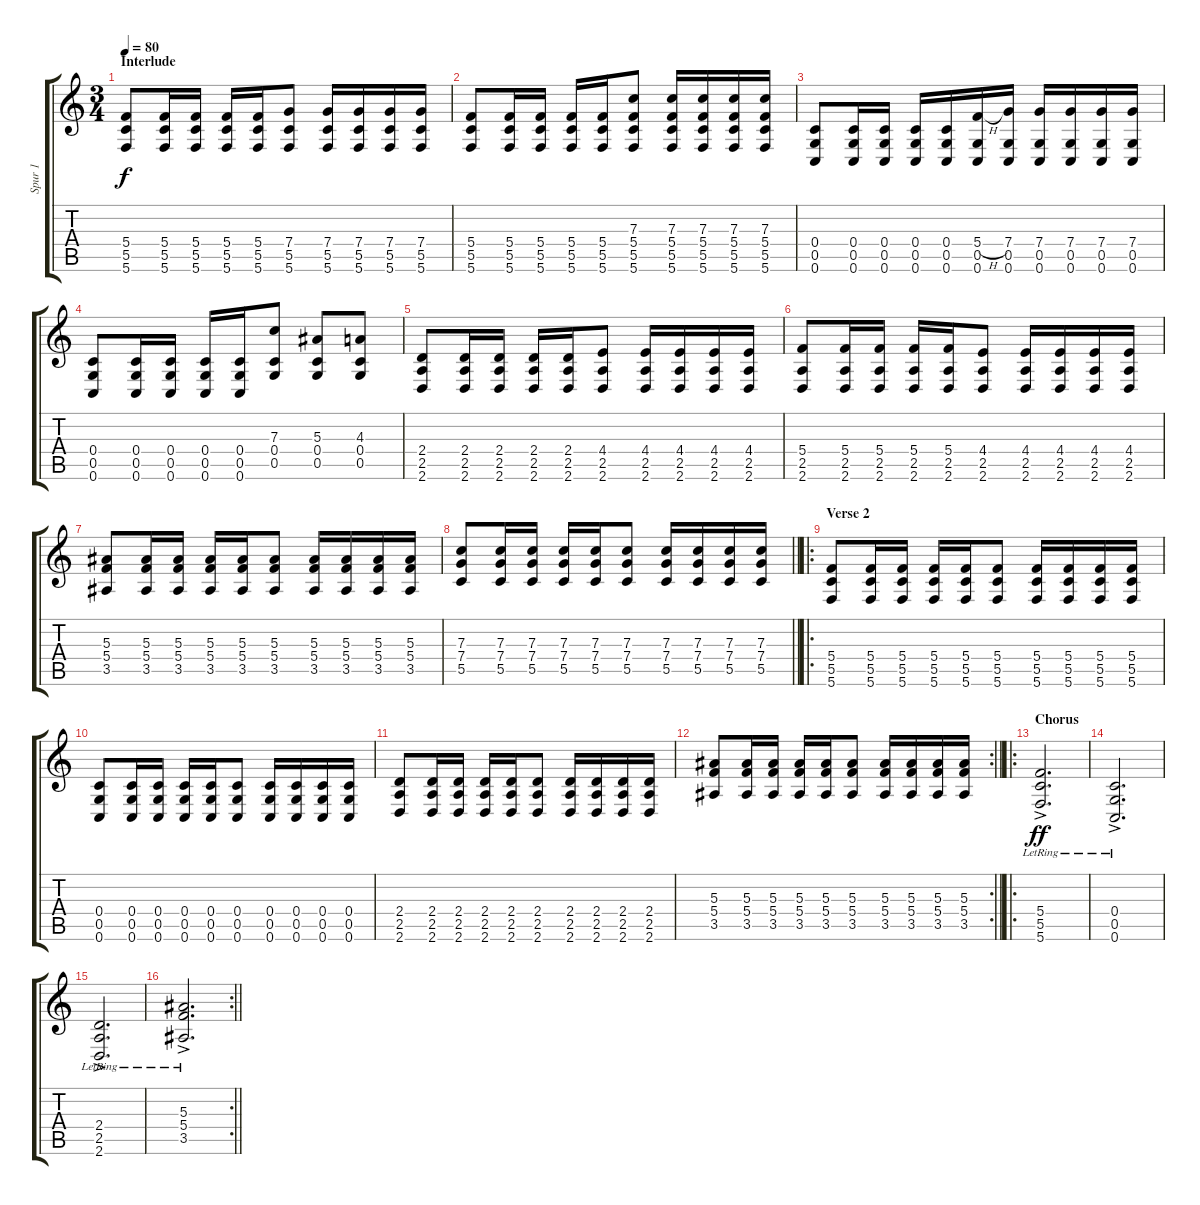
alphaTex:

\track ("Spur 1" "Spur 1") {instrument acousticguitarsteel}
\staff {score tabs}
\tuning (D4 A3 F3 C3 G2 C2) {hide}
\ts (3 4)
\section ("" "Interlude")
\tempo 80
\clef g2
\ks c
(5.4 5.5 5.6).8{dy f} (5.4 5.5 5.6).16 (5.4 5.5 5.6).16 (5.4 5.5 5.6).16 (5.4 5.5 5.6).16 (7.4 5.5 5.6).8 (7.4 5.5 5.6).16 (7.4 5.5 5.6).16 (7.4 5.5 5.6).16 (7.4 5.5 5.6).16 |
(5.4 5.5 5.6).8 (5.4 5.5 5.6).16 (5.4 5.5 5.6).16 (5.4 5.5 5.6).16 (5.4 5.5 5.6).16 (7.3 5.4 5.5 5.6).8 (7.3 5.4 5.5 5.6).16 (7.3 5.4 5.5 5.6).16 (7.3 5.4 5.5 5.6).16 (7.3 5.4 5.5 5.6).16 |
(0.4 0.5 0.6).8 (0.4 0.5 0.6).16 (0.4 0.5 0.6).16 (0.4 0.5 0.6).16 (0.4 0.5 0.6).16 (5.4{h} 0.5 0.6).16 (7.4 0.5 0.6).16 (7.4 0.5 0.6).16 (7.4 0.5 0.6).16 (7.4 0.5 0.6).16 (7.4 0.5 0.6).16 |
(0.4 0.5 0.6).8 (0.4 0.5 0.6).16 (0.4 0.5 0.6).16 (0.4 0.5 0.6).16 (0.4 0.5 0.6).16 (7.3 0.4 0.5).8 (5.3 0.4 0.5).8 (4.3 0.4 0.5).8 |
(2.4 2.5 2.6).8 (2.4 2.5 2.6).16 (2.4 2.5 2.6).16 (2.4 2.5 2.6).16 (2.4 2.5 2.6).16 (4.4 2.5 2.6).8 (4.4 2.5 2.6).16 (4.4 2.5 2.6).16 (4.4 2.5 2.6).16 (4.4 2.5 2.6).16 |
(5.4 2.5 2.6).8 (5.4 2.5 2.6).16 (5.4 2.5 2.6).16 (5.4 2.5 2.6).16 (5.4 2.5 2.6).16 (4.4 2.5 2.6).8 (4.4 2.5 2.6).16 (4.4 2.5 2.6).16 (4.4 2.5 2.6).16 (4.4 2.5 2.6).16 |
(5.3 5.4 3.5).8 (5.3 5.4 3.5).16 (5.3 5.4 3.5).16 (5.3 5.4 3.5).16 (5.3 5.4 3.5).16 (5.3 5.4 3.5).8 (5.3 5.4 3.5).16 (5.3 5.4 3.5).16 (5.3 5.4 3.5).16 (5.3 5.4 3.5).16 |
\barLineRight lightlight
(7.3 7.4 5.5).8 (7.3 7.4 5.5).16 (7.3 7.4 5.5).16 (7.3 7.4 5.5).16 (7.3 7.4 5.5).16 (7.3 7.4 5.5).8 (7.3 7.4 5.5).16 (7.3 7.4 5.5).16 (7.3 7.4 5.5).16 (7.3 7.4 5.5).16 |
\ro
\section ("" "Verse 2")
(5.4 5.5 5.6).8 (5.4 5.5 5.6).16 (5.4 5.5 5.6).16 (5.4 5.5 5.6).16 (5.4 5.5 5.6).16 (5.4 5.5 5.6).8 (5.4 5.5 5.6).16 (5.4 5.5 5.6).16 (5.4 5.5 5.6).16 (5.4 5.5 5.6).16 |
(0.4 0.5 0.6).8 (0.4 0.5 0.6).16 (0.4 0.5 0.6).16 (0.4 0.5 0.6).16 (0.4 0.5 0.6).16 (0.4 0.5 0.6).8 (0.4 0.5 0.6).16 (0.4 0.5 0.6).16 (0.4 0.5 0.6).16 (0.4 0.5 0.6).16 |
(2.4 2.5 2.6).8 (2.4 2.5 2.6).16 (2.4 2.5 2.6).16 (2.4 2.5 2.6).16 (2.4 2.5 2.6).16 (2.4 2.5 2.6).8 (2.4 2.5 2.6).16 (2.4 2.5 2.6).16 (2.4 2.5 2.6).16 (2.4 2.5 2.6).16 |
\rc 2
\barLineRight lightlight
(5.3 5.4 3.5).8 (5.3 5.4 3.5).16 (5.3 5.4 3.5).16 (5.3 5.4 3.5).16 (5.3 5.4 3.5).16 (5.3 5.4 3.5).8 (5.3 5.4 3.5).16 (5.3 5.4 3.5).16 (5.3 5.4 3.5).16 (5.3 5.4 3.5).16 |
\ro
\section ("" "Chorus")
(5.4{ac lr} 5.5 5.6).2{d dy ff} |
(0.4{ac lr} 0.5{ac lr} 0.6{ac lr}).2{d} |
(2.4{ac lr} 2.5 2.6).2{d} |
\rc 2
\barLineRight lightlight
(5.3{ac lr} 5.4{ac lr} 3.5{ac lr}).2{d}
